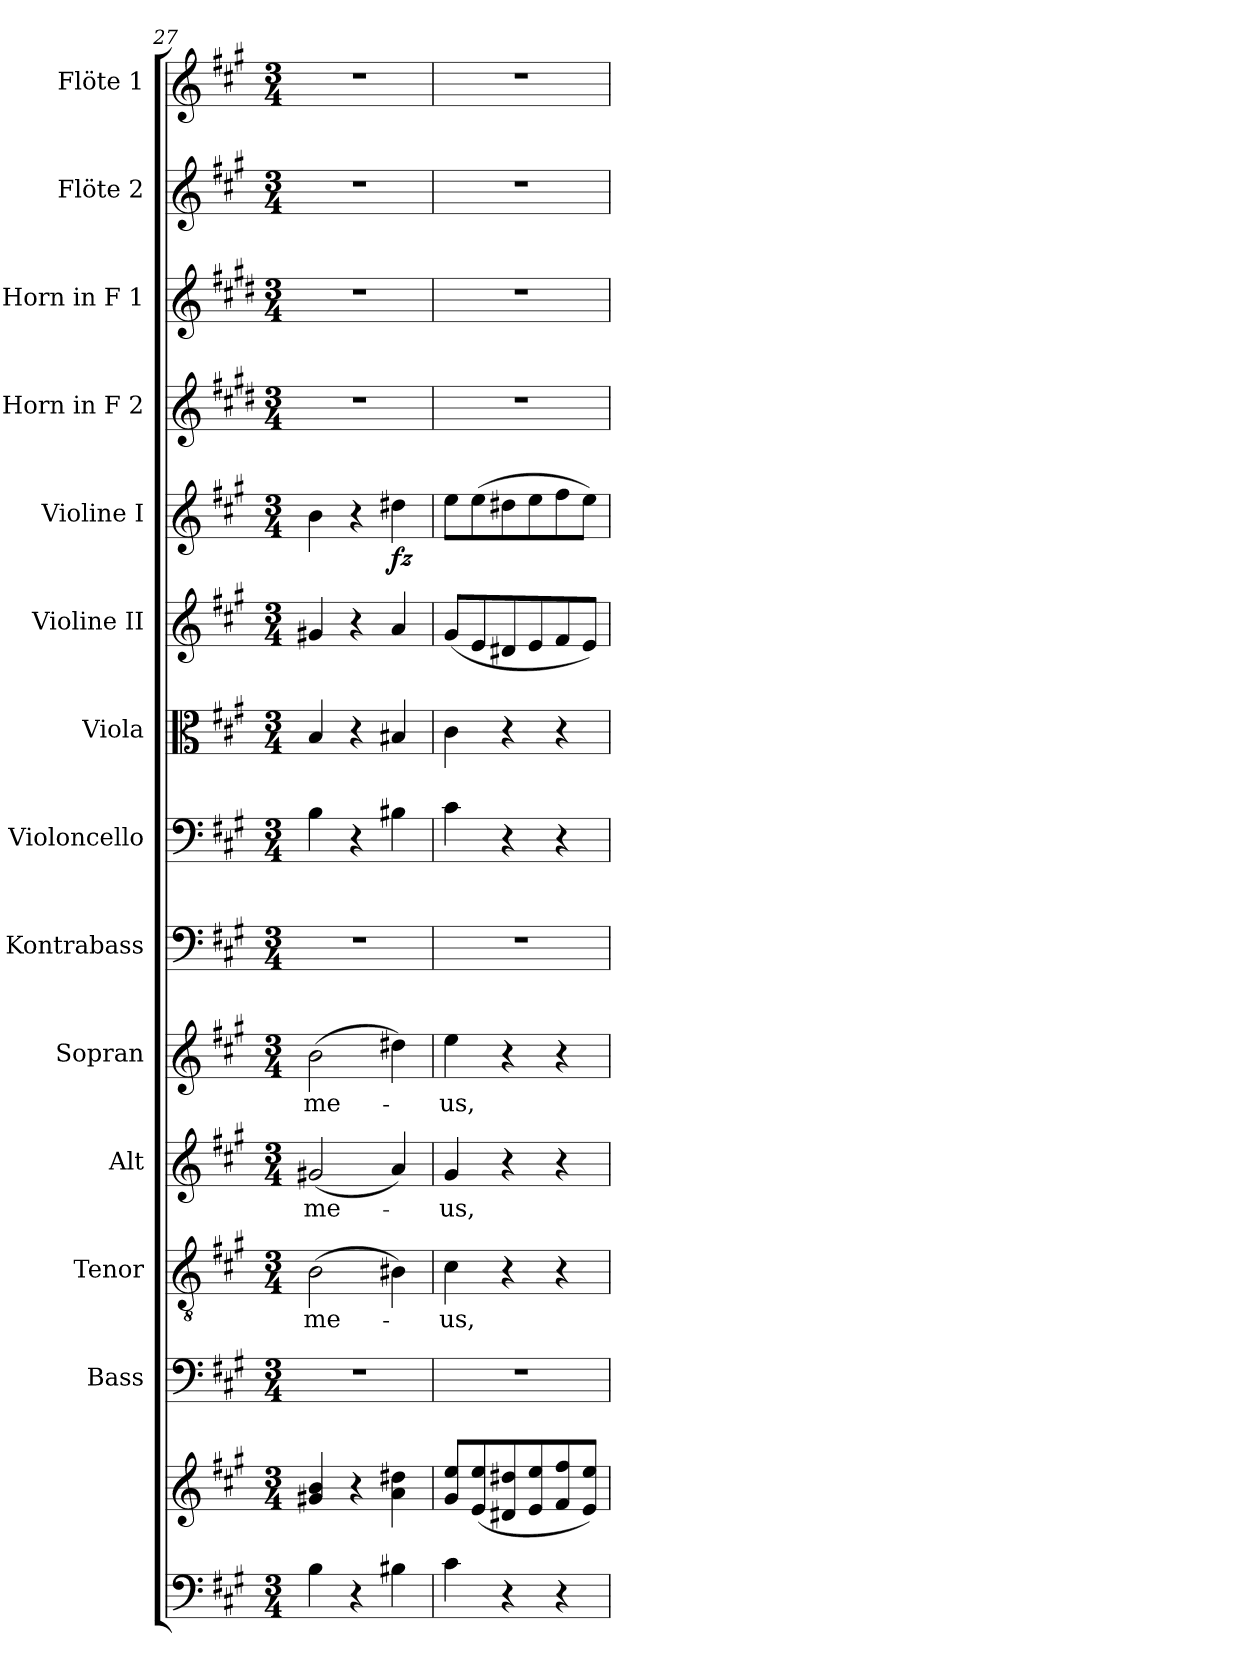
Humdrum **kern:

**kern	**kern	**kern	**kern	**text	**kern	**text	**kern	**text	**kern	**kern	**kern	**kern	**kern	**dynam	**kern	**kern	**kern	**kern
*part14	*part14	*part13	*part12	*part12	*part11	*part11	*part10	*part10	*part9	*part8	*part7	*part6	*part5	*part5	*part4	*part3	*part2	*part1
*staff15	*staff14	*staff13	*staff12	*staff12	*staff11	*staff11	*staff10	*staff10	*staff9	*staff8	*staff7	*staff6	*staff5	*staff5	*staff4	*staff3	*staff2	*staff1
*	*	*I"Bass	*I"Tenor	*	*I"Alt	*	*I"Sopran	*	*I"Kontrabass	*I"Violoncello	*I"Viola	*I"Violine II	*I"Violine I	*	*I"Horn in F 2	*I"Horn in F 1	*I"Flöte 2	*I"Flöte 1
*	*	*I'B.	*I'T.	*	*I'A.	*	*I'S.	*	*I'Kb.	*I'Vc.	*I'Vla.	*I'Vl. II	*I'Vl. I	*	*	*	*I'Fl. 2	*I'Fl. 1
*clefF4	*clefG2	*clefF4	*clefGv2	*	*clefG2	*	*clefG2	*	*clefF4	*clefF4	*clefC3	*clefG2	*clefG2	*	*clefG2	*clefG2	*clefG2	*clefG2
*	*	*	*	*	*	*	*	*	*ITrd7c12	*	*	*	*	*	*ITrd4c7	*ITrd4c7	*	*
*k[f#c#g#]	*k[f#c#g#]	*k[f#c#g#]	*k[f#c#g#]	*	*k[f#c#g#]	*	*k[f#c#g#]	*	*k[f#c#g#]	*k[f#c#g#]	*k[f#c#g#]	*k[f#c#g#]	*k[f#c#g#]	*	*k[f#c#g#]	*k[f#c#g#]	*k[f#c#g#]	*k[f#c#g#]
*A:	*A:	*A:	*A:	*	*A:	*	*A:	*	*A:	*A:	*A:	*A:	*A:	*	*A:	*A:	*A:	*A:
*M3/4	*M3/4	*M3/4	*M3/4	*	*M3/4	*	*M3/4	*	*M3/4	*M3/4	*M3/4	*M3/4	*M3/4	*	*M3/4	*M3/4	*M3/4	*M3/4
=27	=27	=27	=27	=27	=27	=27	=27	=27	=27	=27	=27	=27	=27	=27	=27	=27	=27	=27
!	!	!	!	!LO:LY:b	!	!LO:LY:b	!	!LO:LY:b	!	!	!	!	!	!	!	!	!	!
4B\	4g#X/ 4b/	2.r	(>2B\	me-	(<2g#X/	me-	(>2b\	me-	2.r	4B\	4B/	4g#X/	4b\	.	2.r	2.r	2.r	2.r
4r	4r	.	.	.	.	.	.	.	.	4r	4r	4r	4r	.	.	.	.	.
!	!	!	!	!	!	!	!	!	!	!	!	!	!	!LO:DY:b	!	!	!	!
4B#X\	4a\ 4dd#X\	.	4B#X\)	.	4a/)	.	4dd#X\)	.	.	4B#X\	4B#X/	4a/	4dd#X\	fz	.	.	.	.
=28	=28	=28	=28	=28	=28	=28	=28	=28	=28	=28	=28	=28	=28	=28	=28	=28	=28	=28
!	!	!	!	!LO:LY:b	!	!LO:LY:b	!	!LO:LY:b	!	!	!	!	!	!	!	!	!	!
4c#\	8g#/ 8ee/L	2.r	4c#\	-us,	4g#/	-us,	4ee\	-us,	2.r	4c#\	4c#\	(<8g#/L	8ee\L	.	2.r	2.r	2.r	2.r
.	(<8e/ 8ee/	.	.	.	.	.	.	.	.	.	.	8e/	(>8ee\	.	.	.	.	.
4r	8d#X/ 8dd#X/	.	4r	.	4r	.	4r	.	.	4r	4r	8d#X/	8dd#X\	.	.	.	.	.
.	8e/ 8ee/	.	.	.	.	.	.	.	.	.	.	8e/	8ee\	.	.	.	.	.
4r	8f#/ 8ff#/	.	4r	.	4r	.	4r	.	.	4r	4r	8f#/	8ff#\	.	.	.	.	.
.	8e/ 8ee/J)	.	.	.	.	.	.	.	.	.	.	8e/J)	8ee\J)	.	.	.	.	.
=	=	=	=	=	=	=	=	=	=	=	=	=	=	=	=	=	=	=
*-	*-	*-	*-	*-	*-	*-	*-	*-	*-	*-	*-	*-	*-	*-	*-	*-	*-	*-
